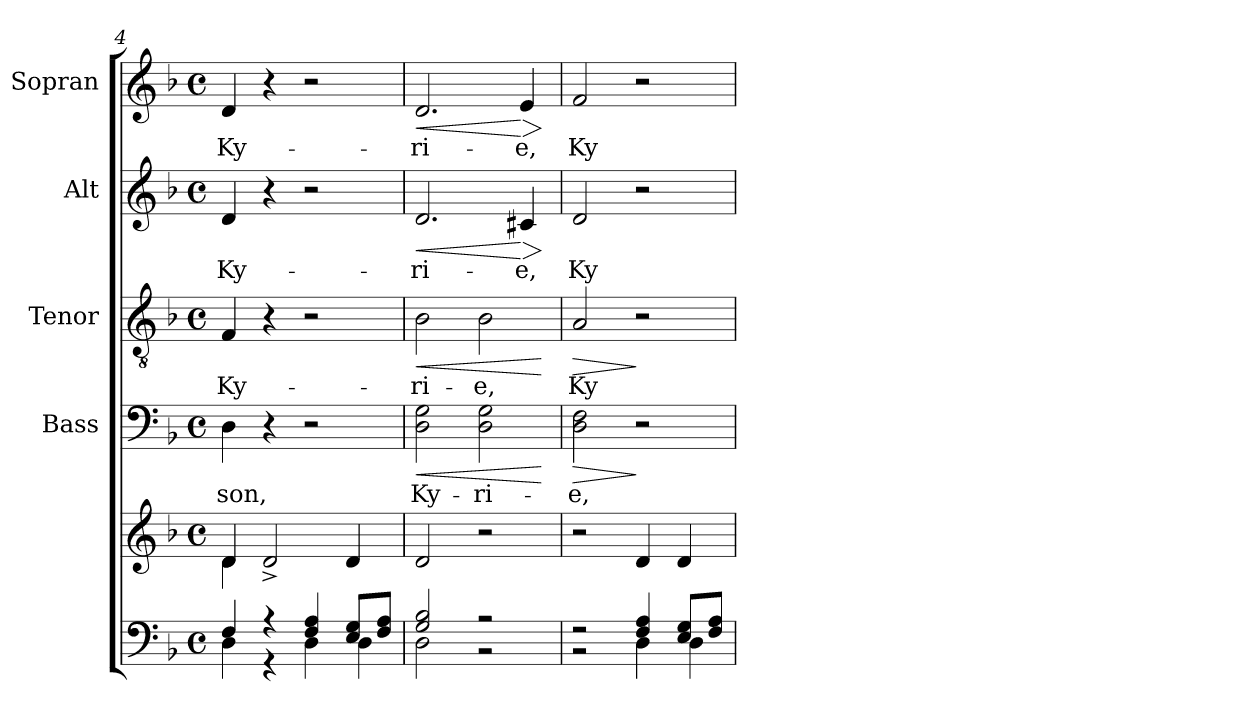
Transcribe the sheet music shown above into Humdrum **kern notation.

**kern	**kern	**kern	**text	**dynam	**kern	**text	**dynam	**kern	**text	**dynam	**kern	**text	**dynam
*part5	*part5	*part4	*part4	*part4	*part3	*part3	*part3	*part2	*part2	*part2	*part1	*part1	*part1
*staff6	*staff5	*staff4	*staff4	*staff4	*staff3	*staff3	*staff3	*staff2	*staff2	*staff2	*staff1	*staff1	*staff1
*	*	*I"Bass	*	*	*I"Tenor	*	*	*I"Alt	*	*	*I"Sopran	*	*
*	*	*I'B.	*	*	*I'T.	*	*	*I'A.	*	*	*I'S.	*	*
*clefF4	*clefG2	*clefF4	*	*	*clefGv2	*	*	*clefG2	*	*	*clefG2	*	*
*k[b-]	*k[b-]	*k[b-]	*	*	*k[b-]	*	*	*k[b-]	*	*	*k[b-]	*	*
*F:	*F:	*F:	*	*	*F:	*	*	*F:	*	*	*F:	*	*
*M4/4	*M4/4	*M4/4	*	*	*M4/4	*	*	*M4/4	*	*	*M4/4	*	*
*met(c)	*met(c)	*met(c)	*	*	*met(c)	*	*	*met(c)	*	*	*met(c)	*	*
=4	=4	=4	=4	=4	=4	=4	=4	=4	=4	=4	=4	=4	=4
*^	*^	*	*	*	*	*	*	*	*	*	*	*	*
!	!	!	!	!	!LO:LY:b	!	!	!LO:LY:b	!	!	!LO:LY:b	!	!	!LO:LY:b	!
4F/	4D\	4d/	4d\	4D\	-son,	.	4F/	Ky-	.	4d/	Ky-	.	4d/	Ky-	.
4r	4r	2d^</	2.ryy	4r	.	.	4r	.	.	4r	.	.	4r	.	.
4F/ 4A/	4D\	.	.	2r	.	.	2r	.	.	2r	.	.	2r	.	.
8E/ 8G/L	4D\	4d/	.	.	.	.	.	.	.	.	.	.	.	.	.
8F/ 8A/J	.	.	.	.	.	.	.	.	.	.	.	.	.	.	.
*	*	*v	*v	*	*	*	*	*	*	*	*	*	*	*	*
=5	=5	=5	=5	=5	=5	=5	=5	=5	=5	=5	=5	=5	=5	=5
!	!	!	!	!LO:LY:b	!LO:HP:b	!	!LO:LY:b	!LO:HP:b	!	!LO:LY:b	!LO:HP:b	!	!LO:LY:b	!LO:HP:b
2G/ 2B-/	2D\	2d/	2D\ 2G\	Ky-	<	2B-\	-ri-	<	2.d/	-ri-	<	2.d/	-ri-	<
!	!	!	!	!LO:LY:b	!	!	!LO:LY:b	!	!	!	!	!	!	!
2r	2r	2r	2D\ 2G\	-ri-	.	2B-\	-e,	.	.	.	.	.	.	.
!	!	!	!	!	!	!	!	!	!	!LO:LY:b	!LO:HP:n=1:b	!	!LO:LY:b	!LO:HP:n=1:b
.	.	.	.	.	.	.	.	.	4c#X/	-e,	[ >	4e/	-e,	[ >
*v	*v	*	*	*	*	*	*	*	*	*	*	*	*	*
.	.	.	.	[	.	.	[	.	.	]	.	.	]
=6	=6	=6	=6	=6	=6	=6	=6	=6	=6	=6	=6	=6	=6
*^	*	*	*	*	*	*	*	*	*	*	*	*	*
!	!	!	!	!LO:LY:b	!LO:HP:b	!	!LO:LY:b	!LO:HP:b	!	!LO:LY:b	!	!	!LO:LY:b	!
2r	2r	2r	2D\ 2F\	-e,	>	2A/	Ky-	>	2d/	Ky-	.	2f/	Ky-	.
4F/ 4A/	4D\	4d/	2r	.	]	2r	.	]	2r	.	.	2r	.	.
8E/ 8G/L	4D\	4d/	.	.	.	.	.	.	.	.	.	.	.	.
8F/ 8A/J	.	.	.	.	.	.	.	.	.	.	.	.	.	.
*v	*v	*	*	*	*	*	*	*	*	*	*	*	*	*
=	=	=	=	=	=	=	=	=	=	=	=	=	=
*-	*-	*-	*-	*-	*-	*-	*-	*-	*-	*-	*-	*-	*-
